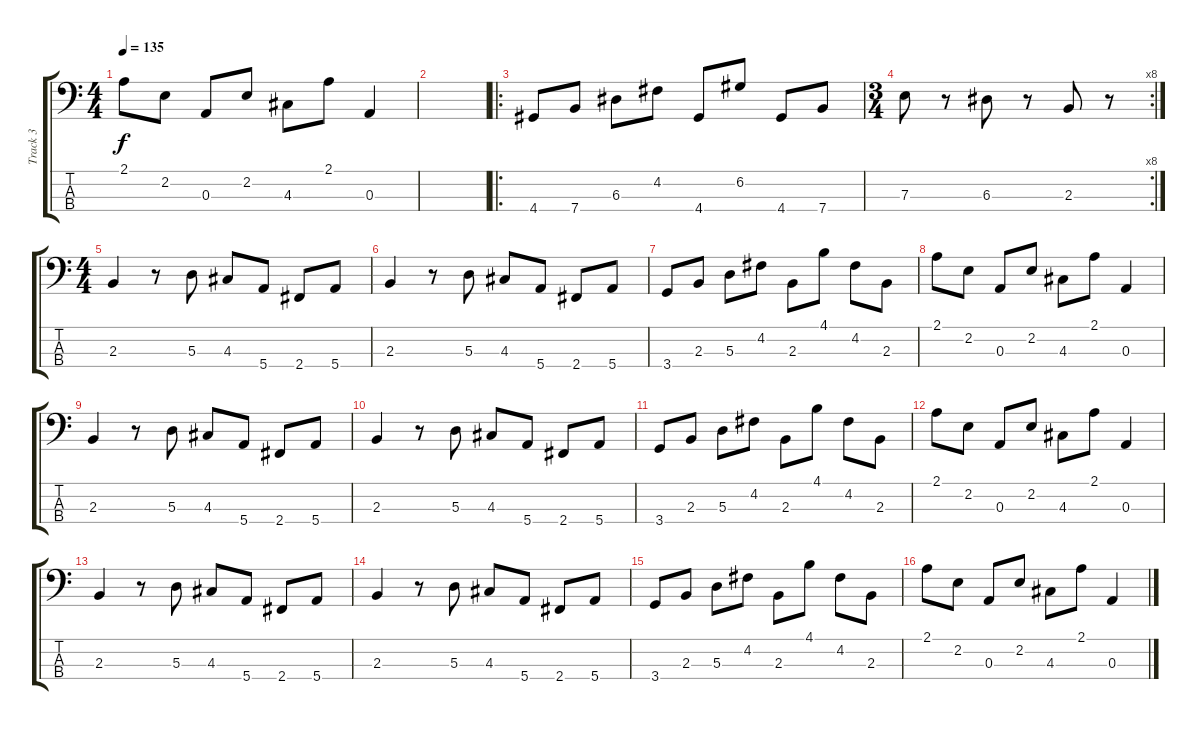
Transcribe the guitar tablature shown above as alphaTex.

\track ("Track 3" "Track 3") {instrument electricbassfinger}
\staff {score tabs}
\tuning (G2 D2 A1 E1) {hide}
\ts (4 4)
\tempo 135
\clef f4
\ks c
2.1.8{dy f} 2.2.8 0.3.8 2.2.8 4.3.8 2.1.8 0.3.4 |
|
\ro
4.4.8 7.4.8 6.3.8 4.2.8 4.4.8 6.2.8 4.4.8 7.4.8 |
\rc 8
\ts (3 4)
7.3.8 r.8 6.3.8 r.8 2.3.8 r.8 |
\ts (4 4)
2.3.4 r.8 5.3.8 4.3.8 5.4.8 2.4.8 5.4.8 |
2.3.4 r.8 5.3.8 4.3.8 5.4.8 2.4.8 5.4.8 |
3.4.8 2.3.8 5.3.8 4.2.8 2.3.8 4.1.8 4.2.8 2.3.8 |
2.1.8 2.2.8 0.3.8 2.2.8 4.3.8 2.1.8 0.3.4 |
2.3.4 r.8 5.3.8 4.3.8 5.4.8 2.4.8 5.4.8 |
2.3.4 r.8 5.3.8 4.3.8 5.4.8 2.4.8 5.4.8 |
3.4.8 2.3.8 5.3.8 4.2.8 2.3.8 4.1.8 4.2.8 2.3.8 |
2.1.8 2.2.8 0.3.8 2.2.8 4.3.8 2.1.8 0.3.4 |
2.3.4 r.8 5.3.8 4.3.8 5.4.8 2.4.8 5.4.8 |
2.3.4 r.8 5.3.8 4.3.8 5.4.8 2.4.8 5.4.8 |
3.4.8 2.3.8 5.3.8 4.2.8 2.3.8 4.1.8 4.2.8 2.3.8 |
2.1.8 2.2.8 0.3.8 2.2.8 4.3.8 2.1.8 0.3.4
